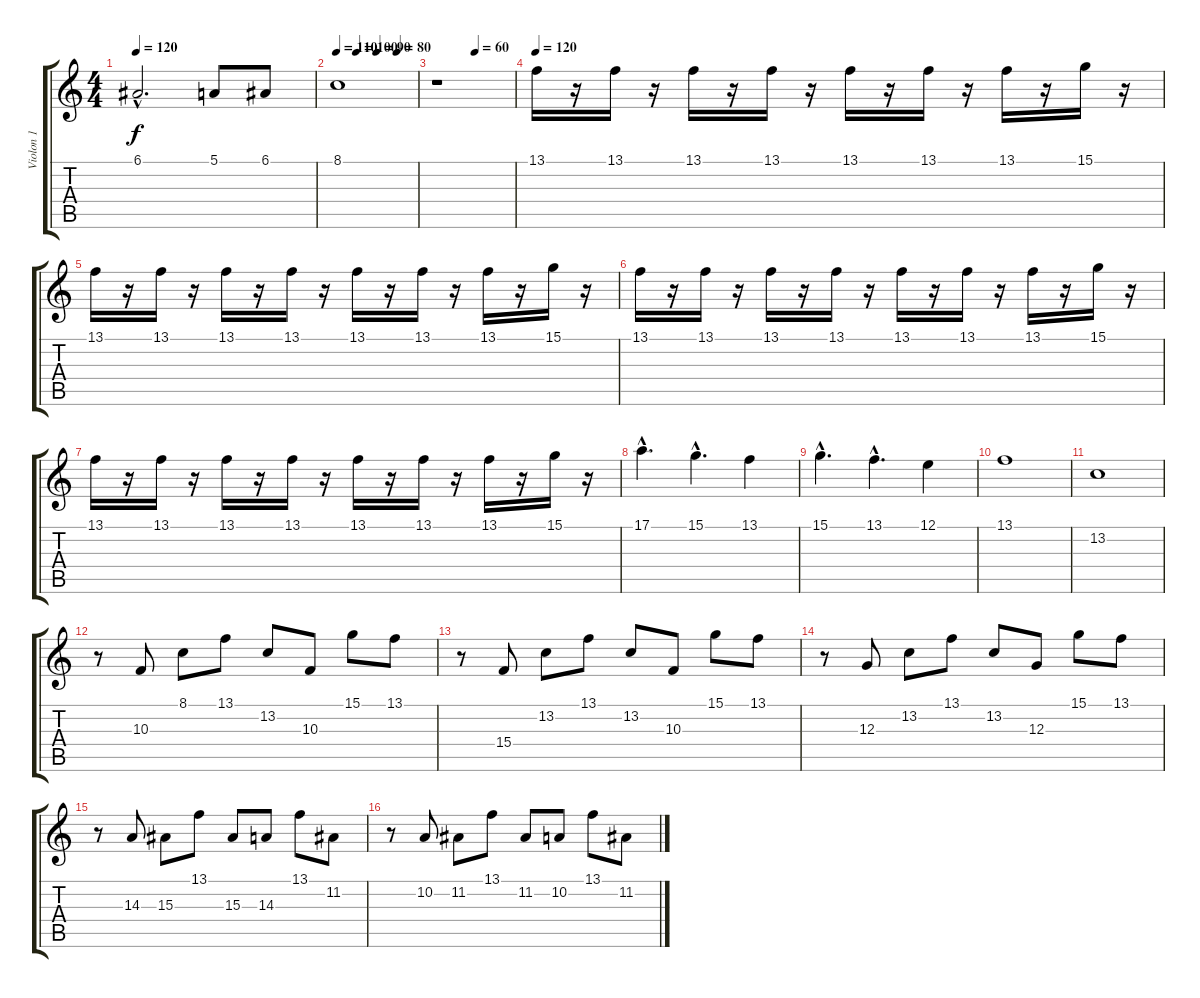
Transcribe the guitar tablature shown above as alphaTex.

\track ("Violon 1" "Violon 1") {instrument stringensemble1}
\staff {score tabs}
\tuning (E4 B3 G3 D3 A2 E2) {hide}
\ts (4 4)
\tempo 120
\clef g2
\ks c
6.1{hac}.2{d dy f} 5.1.8 6.1.8 |
\tempo 110
\tempo (100 0.25)
\tempo (90 0.5)
\tempo (80 0.75)
8.1.1 |
\tempo (60 0.5)
r.1 |
\tempo 120
13.1.16 r.16 13.1.16 r.16 13.1.16 r.16 13.1.16 r.16 13.1.16 r.16 13.1.16 r.16 13.1.16 r.16 15.1.16 r.16 |
13.1.16 r.16 13.1.16 r.16 13.1.16 r.16 13.1.16 r.16 13.1.16 r.16 13.1.16 r.16 13.1.16 r.16 15.1.16 r.16 |
13.1.16 r.16 13.1.16 r.16 13.1.16 r.16 13.1.16 r.16 13.1.16 r.16 13.1.16 r.16 13.1.16 r.16 15.1.16 r.16 |
13.1.16 r.16 13.1.16 r.16 13.1.16 r.16 13.1.16 r.16 13.1.16 r.16 13.1.16 r.16 13.1.16 r.16 15.1.16 r.16 |
17.1{hac}.4{d} 15.1{hac}.4{d} 13.1.4 |
15.1{hac}.4{d} 13.1{hac}.4{d} 12.1.4 |
13.1.1 |
13.2.1 |
r.8 10.3.8 8.1.8 13.1.8 13.2.8 10.3.8 15.1.8 13.1.8 |
r.8 15.4.8 13.2.8 13.1.8 13.2.8 10.3.8 15.1.8 13.1.8 |
r.8 12.3.8 13.2.8 13.1.8 13.2.8 12.3.8 15.1.8 13.1.8 |
r.8 14.3.8 15.3.8 13.1.8 15.3.8 14.3.8 13.1.8 11.2.8 |
r.8 10.2.8 11.2.8 13.1.8 11.2.8 10.2.8 13.1.8 11.2.8
